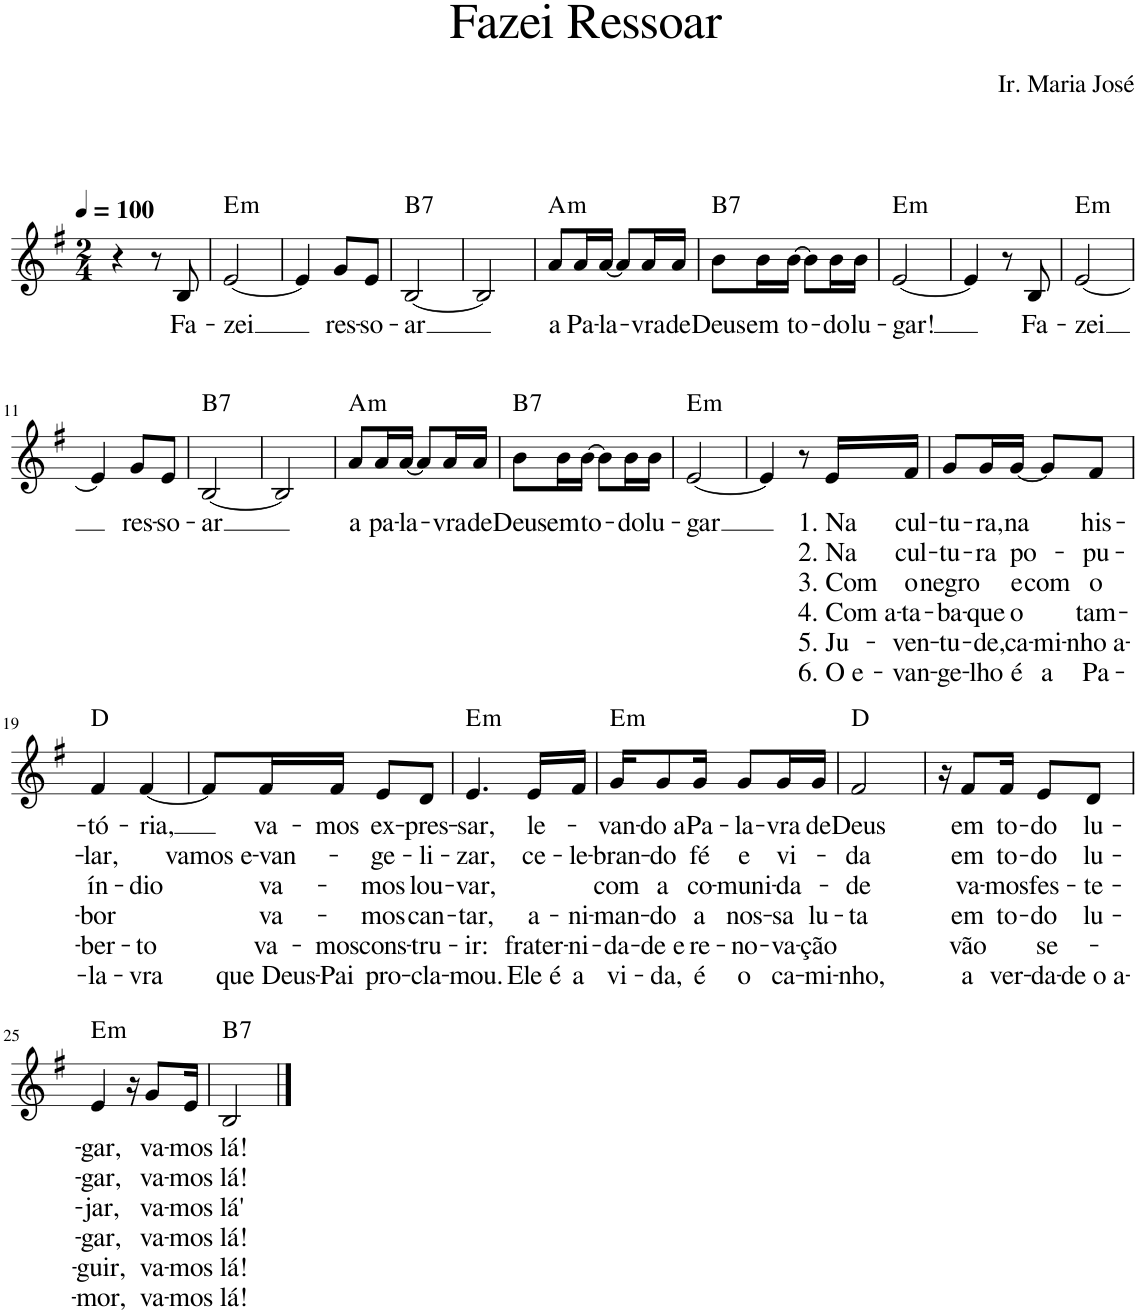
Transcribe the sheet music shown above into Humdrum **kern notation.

**kern	**text	**text	**text	**text	**text	**text	**harte
*part1	*part1	*part1	*part1	*part1	*part1	*part1	*part1
*staff1	*staff1	*staff1	*staff1	*staff1	*staff1	*staff1	*
*I"Voz	*	*	*	*	*	*	*
*I'Vo.	*	*	*	*	*	*	*
*clefG2	*	*	*	*	*	*	*
*k[f#]	*	*	*	*	*	*	*
*M2/4	*	*	*	*	*	*	*
*MM100	*	*	*	*	*	*	*
=1	=1	=1	=1	=1	=1	=1	=1
4r	.	.	.	.	.	.	.
8r	.	.	.	.	.	.	.
!	!LO:LY:b	!	!	!	!	!	!
8B/	Fa-	.	.	.	.	.	.
=2	=2	=2	=2	=2	=2	=2	=2
!	!LO:LY:b	!	!	!	!	!	!LO:H:kt=m
[2e/	-zei	.	.	.	.	.	E:min
=3	=3	=3	=3	=3	=3	=3	=3
4e/]	.	.	.	.	.	.	.
!	!LO:LY:b	!	!	!	!	!	!
8g/L	res-	.	.	.	.	.	.
!	!LO:LY:b	!	!	!	!	!	!
8e/J	-so-	.	.	.	.	.	.
=4	=4	=4	=4	=4	=4	=4	=4
!	!LO:LY:b	!	!	!	!	!	!LO:H:kt=7
[2B/	-ar	.	.	.	.	.	B:7
=5	=5	=5	=5	=5	=5	=5	=5
2B/]	.	.	.	.	.	.	.
=6	=6	=6	=6	=6	=6	=6	=6
!	!LO:LY:b	!	!	!	!	!	!LO:H:kt=m
8a/L	a	.	.	.	.	.	A:min
!	!LO:LY:b	!	!	!	!	!	!
16a/L	Pa-	.	.	.	.	.	.
!	!LO:LY:b	!	!	!	!	!	!
[16a/JJ	-la-	.	.	.	.	.	.
8a/L]	.	.	.	.	.	.	.
!	!LO:LY:b	!	!	!	!	!	!
16a/L	-vra	.	.	.	.	.	.
!	!LO:LY:b	!	!	!	!	!	!
16a/JJ	de	.	.	.	.	.	.
=7	=7	=7	=7	=7	=7	=7	=7
!	!LO:LY:b	!	!	!	!	!	!LO:H:kt=7
8b\L	Deus	.	.	.	.	.	B:7
!	!LO:LY:b	!	!	!	!	!	!
16b\L	em	.	.	.	.	.	.
!	!LO:LY:b	!	!	!	!	!	!
[16b\JJ	to-	.	.	.	.	.	.
8b\L]	.	.	.	.	.	.	.
!	!LO:LY:b	!	!	!	!	!	!
16b\L	-do	.	.	.	.	.	.
!	!LO:LY:b	!	!	!	!	!	!
16b\JJ	lu-	.	.	.	.	.	.
=8	=8	=8	=8	=8	=8	=8	=8
!	!LO:LY:b	!	!	!	!	!	!LO:H:kt=m
[2e/	-gar!	.	.	.	.	.	E:min
=9	=9	=9	=9	=9	=9	=9	=9
4e/]	.	.	.	.	.	.	.
8r	.	.	.	.	.	.	.
!	!LO:LY:b	!	!	!	!	!	!
8B/	Fa-	.	.	.	.	.	.
=10	=10	=10	=10	=10	=10	=10	=10
!	!LO:LY:b	!	!	!	!	!	!LO:H:kt=m
[2e/	-zei	.	.	.	.	.	E:min
!!LO:LB:g=z
=11	=11	=11	=11	=11	=11	=11	=11
4e/]	.	.	.	.	.	.	.
!	!LO:LY:b	!	!	!	!	!	!
8g/L	res-	.	.	.	.	.	.
!	!LO:LY:b	!	!	!	!	!	!
8e/J	-so-	.	.	.	.	.	.
=12	=12	=12	=12	=12	=12	=12	=12
!	!LO:LY:b	!	!	!	!	!	!LO:H:kt=7
[2B/	-ar	.	.	.	.	.	B:7
=13	=13	=13	=13	=13	=13	=13	=13
2B/]	.	.	.	.	.	.	.
=14	=14	=14	=14	=14	=14	=14	=14
!	!LO:LY:b	!	!	!	!	!	!LO:H:kt=m
8a/L	a	.	.	.	.	.	A:min
!	!LO:LY:b	!	!	!	!	!	!
16a/L	pa-	.	.	.	.	.	.
!	!LO:LY:b	!	!	!	!	!	!
[16a/JJ	-la-	.	.	.	.	.	.
8a/L]	.	.	.	.	.	.	.
!	!LO:LY:b	!	!	!	!	!	!
16a/L	-vra	.	.	.	.	.	.
!	!LO:LY:b	!	!	!	!	!	!
16a/JJ	de	.	.	.	.	.	.
=15	=15	=15	=15	=15	=15	=15	=15
!	!LO:LY:b	!	!	!	!	!	!LO:H:kt=7
8b\L	Deus	.	.	.	.	.	B:7
!	!LO:LY:b	!	!	!	!	!	!
16b\L	em	.	.	.	.	.	.
!	!LO:LY:b	!	!	!	!	!	!
[16b\JJ	to-	.	.	.	.	.	.
8b\L]	.	.	.	.	.	.	.
!	!LO:LY:b	!	!	!	!	!	!
16b\L	-do	.	.	.	.	.	.
!	!LO:LY:b	!	!	!	!	!	!
16b\JJ	lu-	.	.	.	.	.	.
=16	=16	=16	=16	=16	=16	=16	=16
!	!LO:LY:b	!	!	!	!	!	!LO:H:kt=m
[2e/	-gar	.	.	.	.	.	E:min
=17	=17	=17	=17	=17	=17	=17	=17
4e/]	.	.	.	.	.	.	.
8r	.	.	.	.	.	.	.
!	!LO:LY:b	!LO:LY:b	!LO:LY:b	!LO:LY:b	!LO:LY:b	!LO:LY:b	!
16e/LL	1. Na	2. Na	3. Com	4. Com a-	5. Ju-	6. O e-	.
!	!LO:LY:b	!LO:LY:b	!LO:LY:b	!LO:LY:b	!LO:LY:b	!LO:LY:b	!
16f#/JJ	cul-	cul-	o	-ta-	-ven-	-van-	.
=18	=18	=18	=18	=18	=18	=18	=18
!	!LO:LY:b	!LO:LY:b	!LO:LY:b	!LO:LY:b	!LO:LY:b	!LO:LY:b	!
8g/L	-tu-	-tu-	negro	-ba-	-tu-	-ge-	.
!	!LO:LY:b	!LO:LY:b	!	!LO:LY:b	!LO:LY:b	!LO:LY:b	!
16g/L	-ra,	-ra	.	-que	-de,	-lho	.
!	!LO:LY:b	!LO:LY:b	!LO:LY:b	!LO:LY:b	!LO:LY:b	!LO:LY:b	!
[16g/JJ	na	po-	e	o	ca-	é	.
!	!	!	!LO:LY:b	!	!LO:LY:b	!LO:LY:b	!
8g/L]	.	.	com	.	-mi-	a	.
!	!LO:LY:b	!LO:LY:b	!LO:LY:b	!LO:LY:b	!LO:LY:b	!LO:LY:b	!
8f#/J	his-	-pu-	o	tam-	-nho a-	Pa-	.
!!LO:LB:g=z
=19	=19	=19	=19	=19	=19	=19	=19
!	!LO:LY:b	!LO:LY:b	!LO:LY:b	!LO:LY:b	!LO:LY:b	!LO:LY:b	!
4f#/	-tó-	-lar,	ín-	-bor	-ber-	-la-	D:maj
!	!LO:LY:b	!	!LO:LY:b	!	!LO:LY:b	!LO:LY:b	!
[4f#/	-ria,	.	-dio	.	-to	-vra	.
=20	=20	=20	=20	=20	=20	=20	=20
!	!	!LO:LY:b	!	!	!	!	!
8f#/L]	.	vamos e-	.	.	.	.	.
!	!LO:LY:b	!LO:LY:b	!LO:LY:b	!LO:LY:b	!LO:LY:b	!LO:LY:b	!
16f#/L	va-	-van-	va-	va-	va-	que Deus-	.
!	!LO:LY:b	!	!	!	!LO:LY:b	!LO:LY:b	!
16f#/JJ	-mos	.	.	.	-mos	-Pai	.
!	!LO:LY:b	!LO:LY:b	!LO:LY:b	!LO:LY:b	!LO:LY:b	!LO:LY:b	!
8e/L	ex-	-ge-	-mos	-mos	cons-	pro-	.
!	!LO:LY:b	!LO:LY:b	!LO:LY:b	!LO:LY:b	!LO:LY:b	!LO:LY:b	!
8d/J	-pres-	-li-	lou-	can-	-tru-	-cla-	.
=21	=21	=21	=21	=21	=21	=21	=21
!	!LO:LY:b	!LO:LY:b	!LO:LY:b	!LO:LY:b	!LO:LY:b	!LO:LY:b	!LO:H:kt=m
4.e/	-sar,	-zar,	-var,	-tar,	-ir:	-mou.	E:min
!	!LO:LY:b	!LO:LY:b	!	!LO:LY:b	!LO:LY:b	!LO:LY:b	!
16e/LL	le-	ce-	.	a-	frater-	Ele é	.
!	!	!LO:LY:b	!	!LO:LY:b	!LO:LY:b	!LO:LY:b	!
16f#/JJ	.	-le-	.	-ni-	-ni-	a	.
=22	=22	=22	=22	=22	=22	=22	=22
!	!LO:LY:b	!LO:LY:b	!LO:LY:b	!LO:LY:b	!LO:LY:b	!LO:LY:b	!LO:H:kt=m
16g/KL	-van-	-bran-	com	-man-	-da-	vi-	E:min
!	!LO:LY:b	!LO:LY:b	!LO:LY:b	!LO:LY:b	!LO:LY:b	!LO:LY:b	!
8g/	-do a	-do	a	-do	-de e	-da,	.
!	!LO:LY:b	!LO:LY:b	!LO:LY:b	!LO:LY:b	!LO:LY:b	!LO:LY:b	!
16g/Jk	Pa-	fé	co-	a	re-	é	.
!	!LO:LY:b	!LO:LY:b	!LO:LY:b	!LO:LY:b	!LO:LY:b	!LO:LY:b	!
8g/L	-la-	e	-muni-	nos-	-no-	o	.
!	!LO:LY:b	!LO:LY:b	!LO:LY:b	!LO:LY:b	!LO:LY:b	!LO:LY:b	!
16g/L	-vra	vi-	-da-	-sa	-va-	ca-	.
!	!LO:LY:b	!	!	!LO:LY:b	!LO:LY:b	!LO:LY:b	!
16g/JJ	de	.	.	lu-	-ção	-mi-	.
=23	=23	=23	=23	=23	=23	=23	=23
!	!LO:LY:b	!LO:LY:b	!LO:LY:b	!LO:LY:b	!	!LO:LY:b	!
2f#/	Deus	-da	-de	-ta	.	-nho,	D:maj
=24	=24	=24	=24	=24	=24	=24	=24
16r	.	.	.	.	.	.	.
!	!LO:LY:b	!LO:LY:b	!LO:LY:b	!LO:LY:b	!LO:LY:b	!LO:LY:b	!
8f#/L	em	em	va-	em	vão	a	.
!	!LO:LY:b	!LO:LY:b	!LO:LY:b	!LO:LY:b	!	!LO:LY:b	!
16f#/Jk	to-	to-	-mos	to-	.	ver-	.
!	!LO:LY:b	!LO:LY:b	!LO:LY:b	!LO:LY:b	!LO:LY:b	!LO:LY:b	!
8e/L	-do	-do	fes-	-do	se-	-da-	.
!	!LO:LY:b	!LO:LY:b	!LO:LY:b	!LO:LY:b	!	!LO:LY:b	!
8d/J	lu-	lu-	-te-	lu-	.	-de o a-	.
!!LO:LB:g=z
=25	=25	=25	=25	=25	=25	=25	=25
!	!LO:LY:b	!LO:LY:b	!LO:LY:b	!LO:LY:b	!LO:LY:b	!LO:LY:b	!LO:H:kt=m
4e/	-gar,	-gar,	-jar,	-gar,	-guir,	-mor,	E:min
16r	.	.	.	.	.	.	.
!	!LO:LY:b	!LO:LY:b	!LO:LY:b	!LO:LY:b	!LO:LY:b	!LO:LY:b	!
8g/L	va-	va-	va-	va-	va-	va-	.
!	!LO:LY:b	!LO:LY:b	!LO:LY:b	!LO:LY:b	!LO:LY:b	!LO:LY:b	!
16e/Jk	-mos	-mos	-mos	-mos	-mos	-mos	.
=26	=26	=26	=26	=26	=26	=26	=26
!	!LO:LY:b	!LO:LY:b	!LO:LY:b	!LO:LY:b	!LO:LY:b	!LO:LY:b	!LO:H:kt=7
2B/	lá!	lá!	lá'	lá!	lá!	lá!	B:7
==	==	==	==	==	==	==	==
*-	*-	*-	*-	*-	*-	*-	*-
